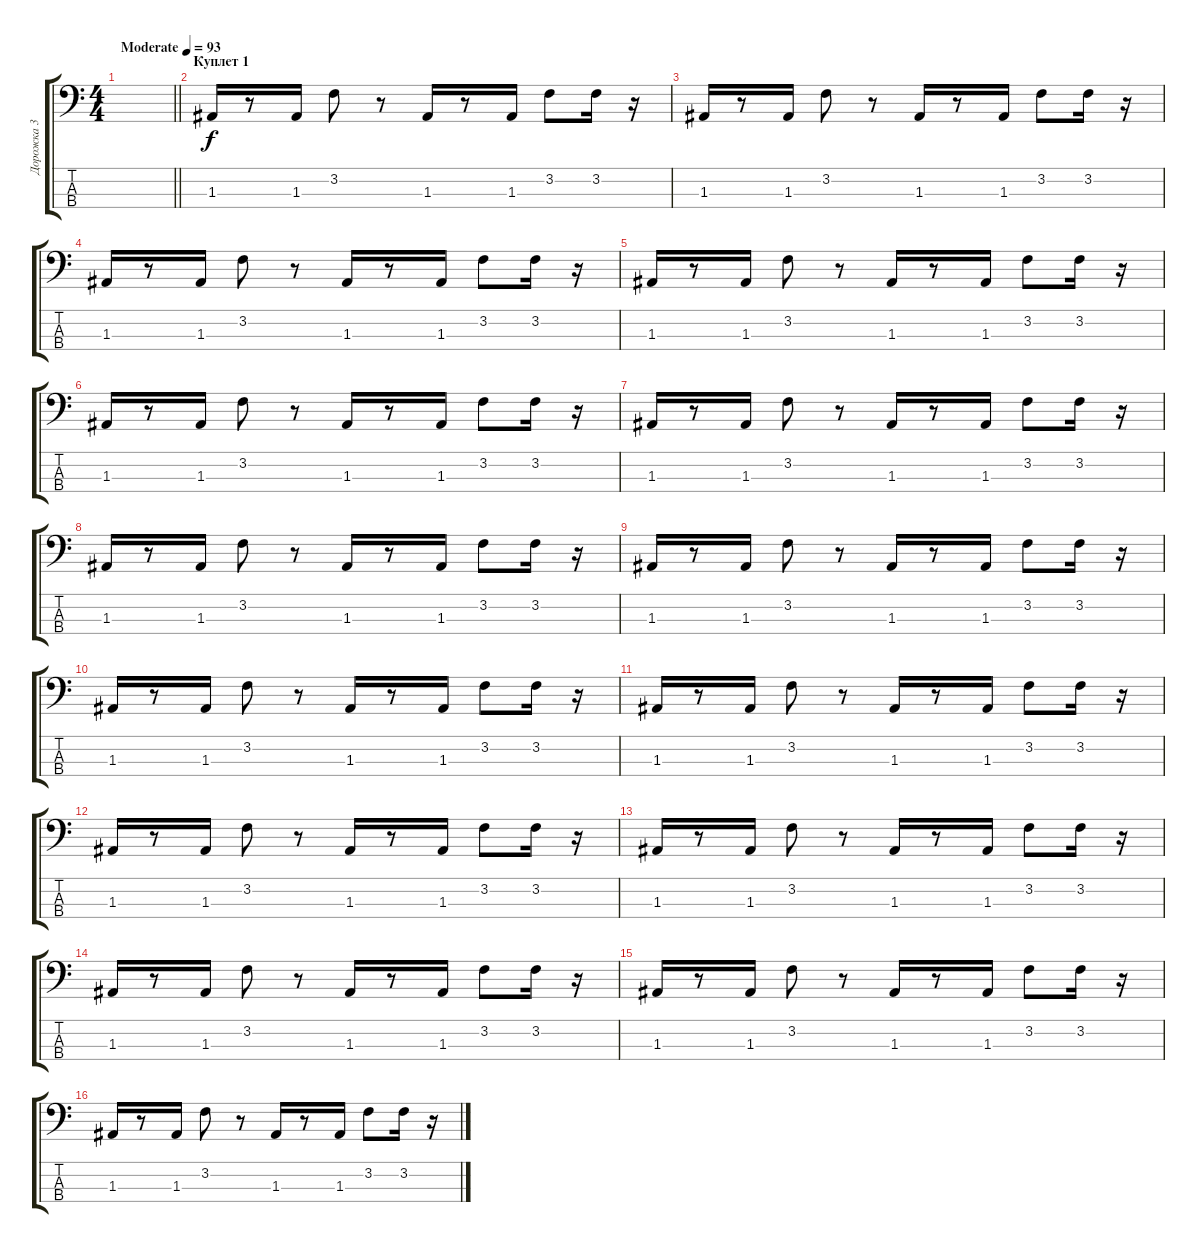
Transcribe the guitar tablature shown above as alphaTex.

\track ("Дорожка 3" "Дорожка 3") {instrument electricbassfinger}
\staff {score tabs}
\tuning (G2 D2 A1 E1) {hide}
\ts (4 4)
\tempo (93 "Moderate")
\clef f4
\barLineRight lightlight
\ks c
|
\section ("" "Куплет 1")
1.3.16{volume 11} r.8 1.3.16 3.2.8 r.8 1.3.16 r.8 1.3.16 3.2.8 3.2.16 r.16 |
1.3.16 r.8 1.3.16 3.2.8 r.8 1.3.16 r.8 1.3.16 3.2.8 3.2.16 r.16 |
1.3.16 r.8 1.3.16 3.2.8 r.8 1.3.16 r.8 1.3.16 3.2.8 3.2.16 r.16 |
1.3.16 r.8 1.3.16 3.2.8 r.8 1.3.16 r.8 1.3.16 3.2.8 3.2.16 r.16 |
1.3.16 r.8 1.3.16 3.2.8 r.8 1.3.16 r.8 1.3.16 3.2.8 3.2.16 r.16 |
1.3.16 r.8 1.3.16 3.2.8 r.8 1.3.16 r.8 1.3.16 3.2.8 3.2.16 r.16 |
1.3.16 r.8 1.3.16 3.2.8 r.8 1.3.16 r.8 1.3.16 3.2.8 3.2.16 r.16 |
1.3.16 r.8 1.3.16 3.2.8 r.8 1.3.16 r.8 1.3.16 3.2.8 3.2.16 r.16 |
1.3.16 r.8 1.3.16 3.2.8 r.8 1.3.16 r.8 1.3.16 3.2.8 3.2.16 r.16 |
1.3.16 r.8 1.3.16 3.2.8 r.8 1.3.16 r.8 1.3.16 3.2.8 3.2.16 r.16 |
1.3.16 r.8 1.3.16 3.2.8 r.8 1.3.16 r.8 1.3.16 3.2.8 3.2.16 r.16 |
1.3.16 r.8 1.3.16 3.2.8 r.8 1.3.16 r.8 1.3.16 3.2.8 3.2.16 r.16 |
1.3.16 r.8 1.3.16 3.2.8 r.8 1.3.16 r.8 1.3.16 3.2.8 3.2.16 r.16 |
1.3.16 r.8 1.3.16 3.2.8 r.8 1.3.16 r.8 1.3.16 3.2.8 3.2.16 r.16 |
1.3.16 r.8 1.3.16 3.2.8 r.8 1.3.16 r.8 1.3.16 3.2.8 3.2.16 r.16
